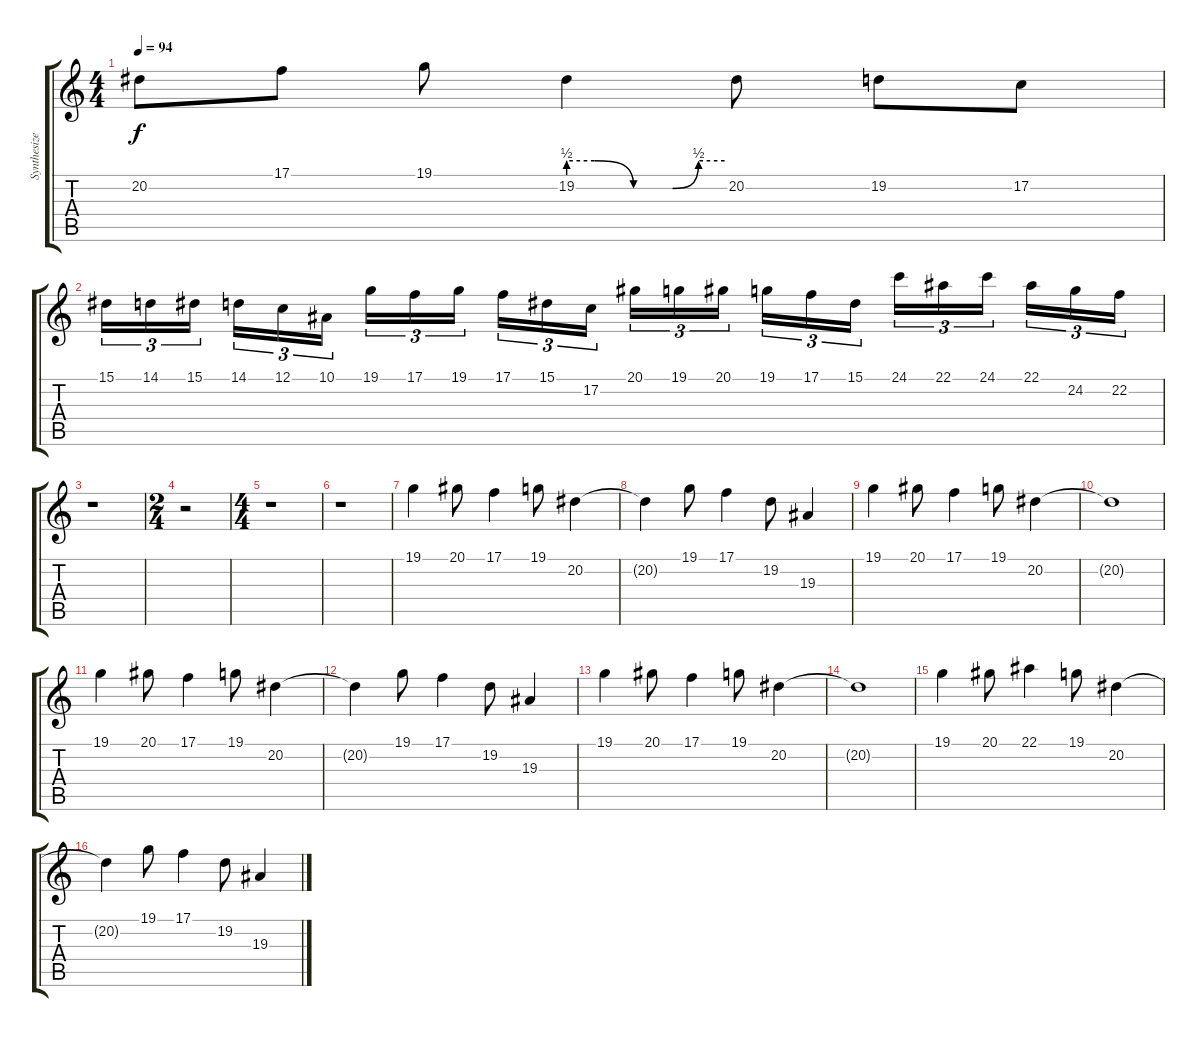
\track ("Synthesizer" "Synthesize") {instrument stringensemble1}
\staff {score tabs}
\tuning (C4 G3 Eb3 Bb2 F2 C2) {hide}
\ts (4 4)
\tempo 94
\clef g2
\ks c
20.2.8{dy f} 17.1.8 19.1.8 19.2{be (custom 0 2 10 2 25 0 30 0 40 0 50 2 60 2)}.4 20.2.8 19.2.8 17.2.8 |
15.1.16{tu (3 2)} 14.1.16{tu (3 2)} 15.1.16{tu (3 2)} 14.1.16{tu (3 2)} 12.1.16{tu (3 2)} 10.1.16{tu (3 2)} 19.1.16{tu (3 2)} 17.1.16{tu (3 2)} 19.1.16{tu (3 2)} 17.1.16{tu (3 2)} 15.1.16{tu (3 2)} 17.2.16{tu (3 2)} 20.1.16{tu (3 2)} 19.1.16{tu (3 2)} 20.1.16{tu (3 2)} 19.1.16{tu (3 2)} 17.1.16{tu (3 2)} 15.1.16{tu (3 2)} 24.1.16{tu (3 2)} 22.1.16{tu (3 2)} 24.1.16{tu (3 2)} 22.1.16{tu (3 2)} 24.2.16{tu (3 2)} 22.2.16{tu (3 2)} |
r.1 |
\ts (2 4)
r.2 |
\ts (4 4)
r.1 |
r.1 |
19.1.4 20.1.8 17.1.4 19.1.8 20.2.4 |
20.2{t}.4 19.1.8 17.1.4 19.2.8 19.3.4 |
19.1.4 20.1.8 17.1.4 19.1.8 20.2.4 |
20.2{t}.1 |
19.1.4 20.1.8 17.1.4 19.1.8 20.2.4 |
20.2{t}.4 19.1.8 17.1.4 19.2.8 19.3.4 |
19.1.4 20.1.8 17.1.4 19.1.8 20.2.4 |
20.2{t}.1 |
19.1.4 20.1.8 22.1.4 19.1.8 20.2.4 |
20.2{t}.4 19.1.8 17.1.4 19.2.8 19.3.4
